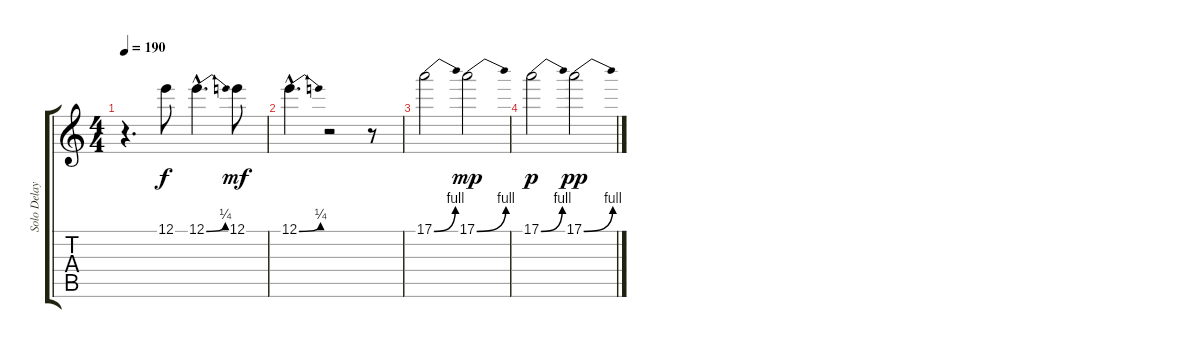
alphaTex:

\track ("Solo Delay" "Solo Delay") {instrument distortionguitar}
\staff {score tabs}
\tuning (E4 B3 G3 D3 A2 E2) {hide}
\ts (4 4)
\tempo 190
\clef g2
\ks c
r.4{d dy mp} 12.1.8{dy f} 12.1{be (bend 0 0 60 1) hac}.4{d} 12.1.8{dy mf} |
12.1{be (bend 0 0 60 1) hac}.4{d} r.2 r.8 |
17.1{be (bend 0 0 60 4)}.2 17.1{be (bend 0 0 60 4)}.2{dy mp} |
17.1{be (bend 0 0 60 4)}.2{dy p} 17.1{be (bend 0 0 60 4)}.2{dy pp}
